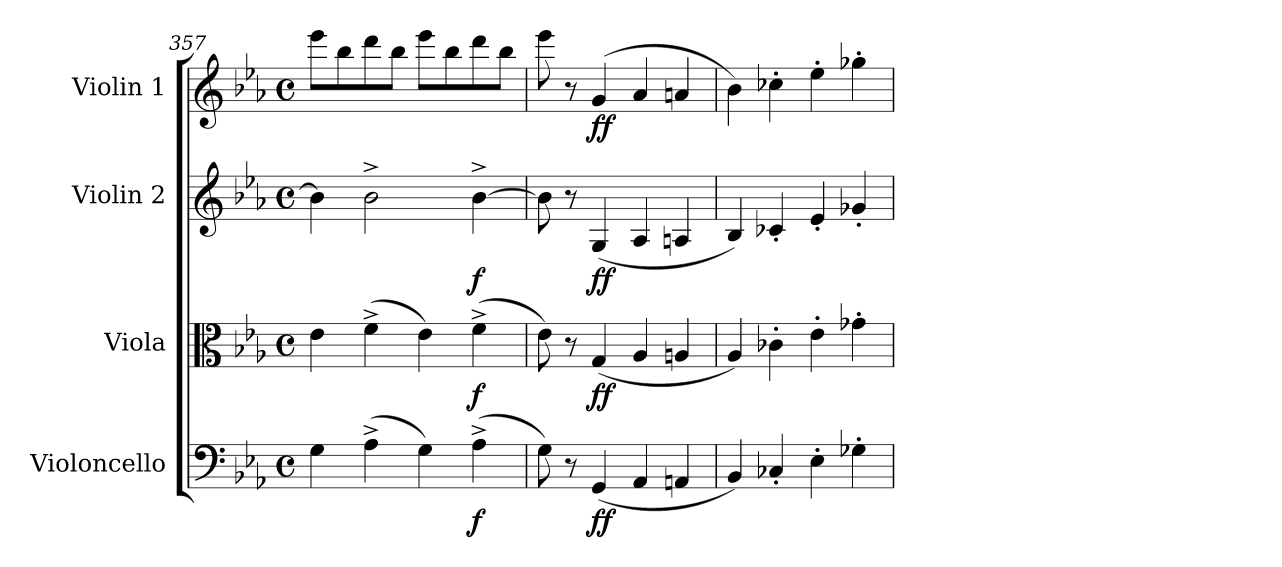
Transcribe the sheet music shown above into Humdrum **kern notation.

**kern	**dynam	**kern	**dynam	**kern	**dynam	**kern	**dynam
*part4	*part4	*part3	*part3	*part2	*part2	*part1	*part1
*staff4	*staff4	*staff3	*staff3	*staff2	*staff2	*staff1	*staff1
*I"Violoncello	*	*I"Viola	*	*I"Violin 2	*	*I"Violin 1	*
*I'Vc	*	*I'Vla	*	*I'Vln	*	*I'Vln	*
*clefF4	*	*clefC3	*	*clefG2	*	*clefG2	*
*k[b-e-a-]	*	*k[b-e-a-]	*	*k[b-e-a-]	*	*k[b-e-a-]	*
*M4/4	*	*M4/4	*	*M4/4	*	*M4/4	*
*met(c)	*	*met(c)	*	*met(c)	*	*met(c)	*
=357	=357	=357	=357	=357	=357	=357	=357
4G\	.	4e-\	.	4b-\]	.	8eee-\L	.
.	.	.	.	.	.	8bb-\	.
(4A-^\	.	(4f^\	.	2b-^\	.	8ddd\	.
.	.	.	.	.	.	8bb-\J	.
4G\)	.	4e-\)	.	.	.	8eee-\L	.
.	.	.	.	.	.	8bb-\	.
!	!LO:DY:b	!	!LO:DY:b	!	!LO:DY:b	!	!
(4A-^\	f	(4f^\	f	[4b-^\	f	8ddd\	.
.	.	.	.	.	.	8bb-\J	.
!!LO:LB:g=z
=358	=358	=358	=358	=358	=358	=358	=358
8G\)	.	8e-\)	.	8b-\]	.	8eee-\	.
8r	.	8r	.	8r	.	8r	.
!	!LO:DY:b	!	!LO:DY:b	!	!LO:DY:b	!	!LO:DY:b
(4GG/	ff	(4G/	ff	(4G/	ff	(4g/	ff
4AA-/	.	4A-/	.	4A-/	.	4a-/	.
4AAn/	.	4An/	.	4An/	.	4an/	.
!!LO:LB:g=z
=359	=359	=359	=359	=359	=359	=359	=359
4BB-/)	.	4A-/)	.	4B-/)	.	4b-\)	.
4C-X'/	.	4c-X'\	.	4c-X'/	.	4cc-X'\	.
4E-'\	.	4e-'\	.	4e-'/	.	4ee-'\	.
4G-X'\	.	4g-X'\	.	4g-X'/	.	4gg-X'\	.
=	=	=	=	=	=	=	=
*-	*-	*-	*-	*-	*-	*-	*-
